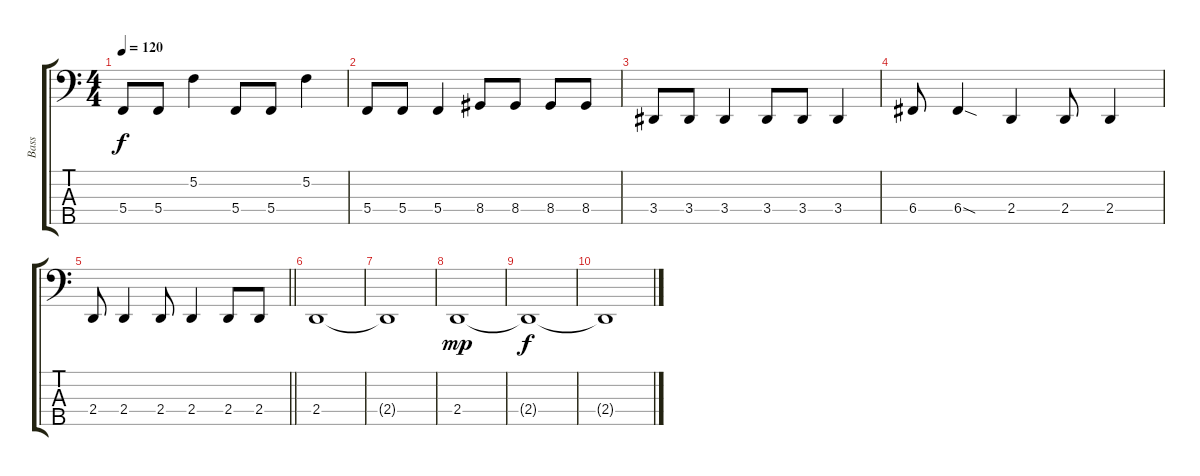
\track ("Bass" "Bass") {instrument electricbassfinger}
\staff {score tabs}
\tuning (G2 C2 G1 C1 G0) {hide}
\ts (4 4)
\tempo 120
\clef f4
\ks c
5.4.8{dy f} 5.4.8 5.2.4 5.4.8 5.4.8 5.2.4 |
5.4.8 5.4.8 5.4.4 8.4.8 8.4.8 8.4.8 8.4.8 |
3.4.8 3.4.8 3.4.4 3.4.8 3.4.8 3.4.4 |
6.4.8 6.4{sod}.4 2.4.4 2.4.8 2.4.4 |
\barLineRight lightlight
2.4.8 2.4.4 2.4.8 2.4.4 2.4.8 2.4.8 |
\section ("" "")
2.4.1 |
2.4{t}.1 |
2.4.1{dy mp} |
2.4{t}.1{dy f} |
2.4{t}.1
